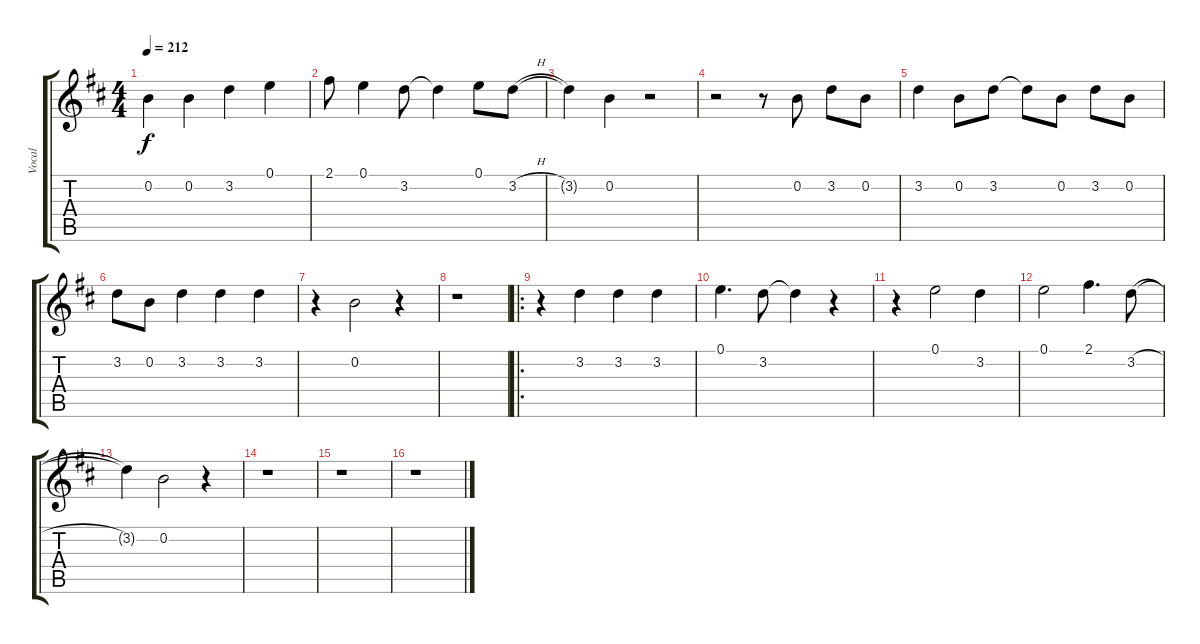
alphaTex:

\track ("Vocal" "Vocal") {instrument electricguitarjazz}
\staff {score tabs}
\tuning (E4 B3 G3 D3 A2 E2) {hide}
\ts (4 4)
\tempo 212
\clef g2
\ks d
0.2.4{dy f} 0.2.4 3.2.4 0.1.4 |
2.1.8 0.1.4 3.2.8 3.2{t}.4 0.1.8 3.2{h}.8 |
3.2{t}.4 0.2.4 r.2 |
r.2 r.8 0.2.8 3.2.8 0.2.8 |
3.2.4 0.2.8 3.2.8 3.2{t}.8 0.2.8 3.2.8 0.2.8 |
3.2.8 0.2.8 3.2.4 3.2.4 3.2.4 |
r.4 0.2.2 r.4 |
r.1 |
\ro
r.4 3.2.4 3.2.4 3.2.4 |
0.1.4{d} 3.2.8 3.2{t}.4 r.4 |
r.4 0.1.2 3.2.4 |
0.1.2 2.1.4{d} 3.2{h}.8 |
3.2{t}.4 0.2.2 r.4 |
r.1 |
r.1 |
r.1
